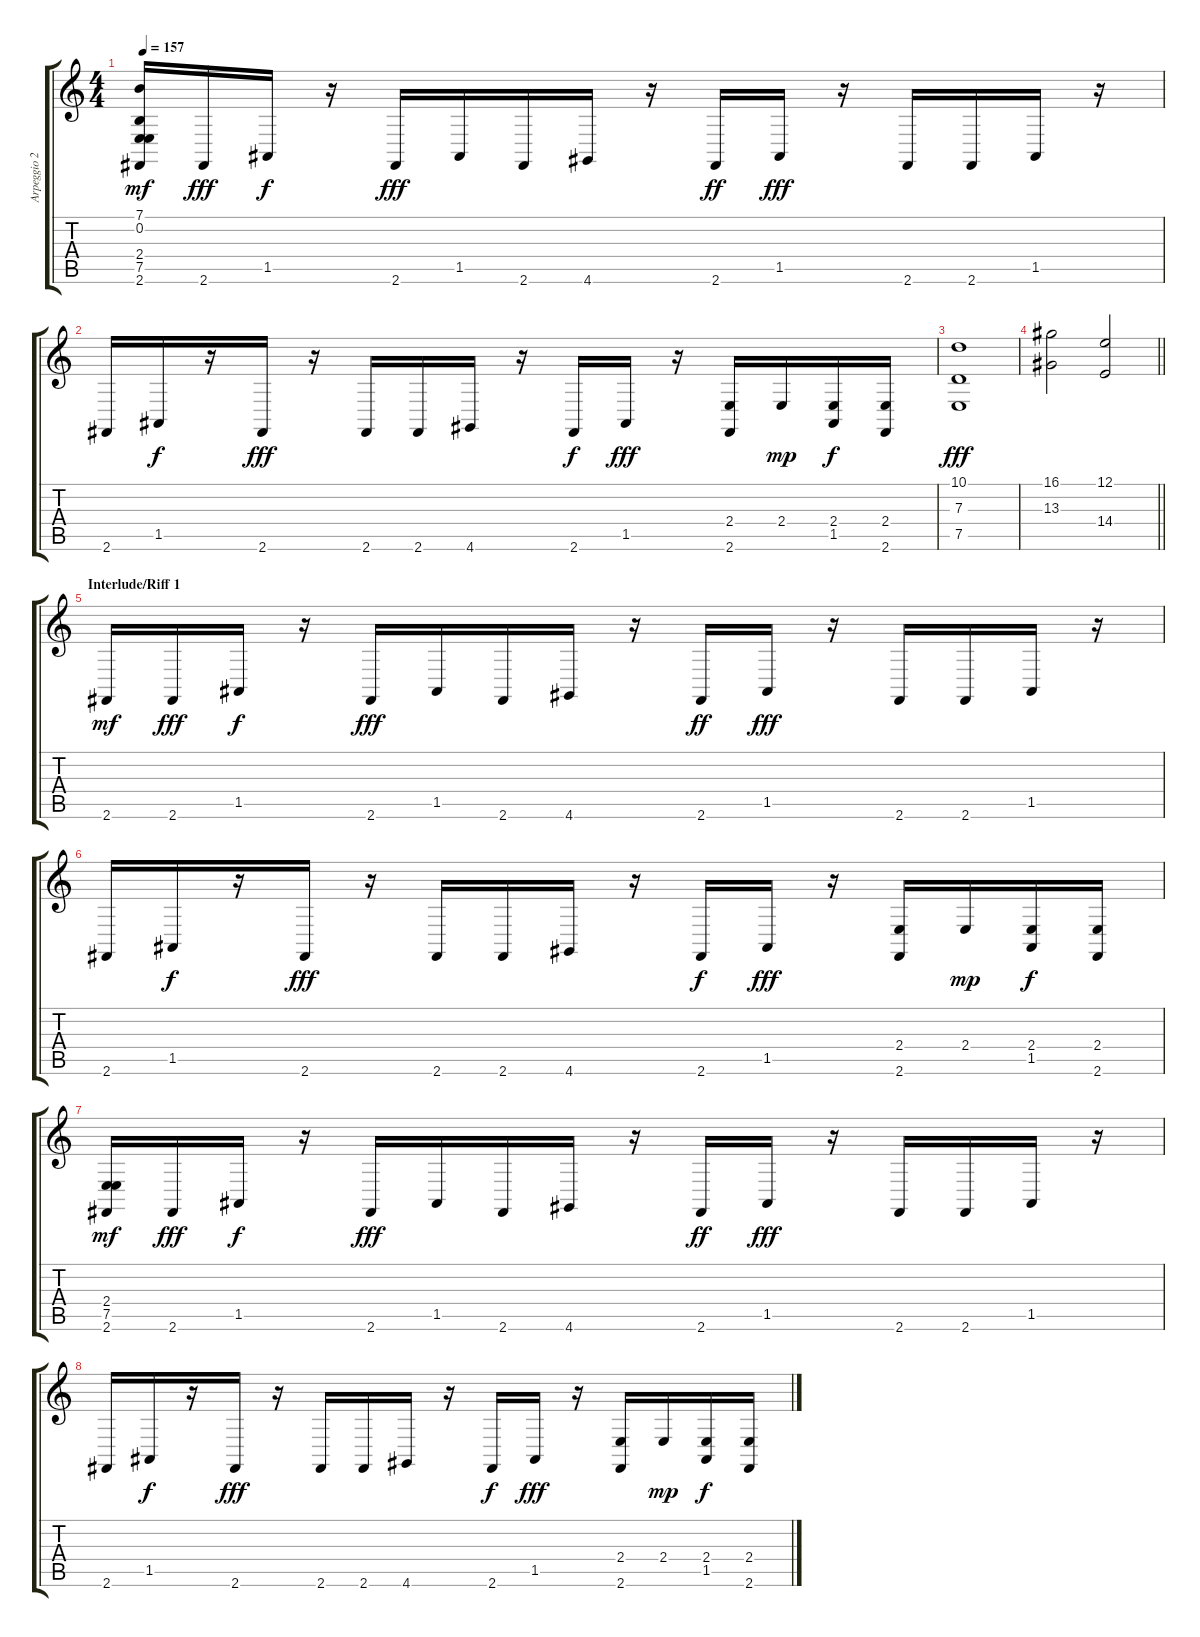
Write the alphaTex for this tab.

\track ("Arpeggio 2" "Arpeggio 2") {instrument lead3calliope}
\staff {score tabs}
\tuning (E4 B3 G3 D3 A2 E2) {hide}
\ts (4 4)
\tempo 157
\clef g2
\ks c
(7.1 0.2 2.4 7.5 2.6).16{dy mf} 2.6.16{dy fff} 1.5.16{dy f} r.16 2.6.16{dy fff} 1.5.16 2.6.16 4.6.16 r.16 2.6.16{dy ff} 1.5.16{dy fff} r.16 2.6.16 2.6.16 1.5.16 r.16 |
2.6.16 1.5.16{dy f} r.16 2.6.16{dy fff} r.16 2.6.16 2.6.16 4.6.16 r.16 2.6.16{dy f} 1.5.16{dy fff} r.16 (2.4 2.6).16 2.4.16{dy mp} (2.4 1.5).16{dy f} (2.4 2.6).16 |
(10.1 7.3 7.5).1{dy fff} |
\barLineRight lightlight
(16.1 13.3).2 (12.1 14.4).2 |
\section ("" "Interlude/Riff 1")
2.6.16{dy mf} 2.6.16{dy fff} 1.5.16{dy f} r.16 2.6.16{dy fff} 1.5.16 2.6.16 4.6.16 r.16 2.6.16{dy ff} 1.5.16{dy fff} r.16 2.6.16 2.6.16 1.5.16 r.16 |
2.6.16 1.5.16{dy f} r.16 2.6.16{dy fff} r.16 2.6.16 2.6.16 4.6.16 r.16 2.6.16{dy f} 1.5.16{dy fff} r.16 (2.4 2.6).16 2.4.16{dy mp} (2.4 1.5).16{dy f} (2.4 2.6).16 |
(2.4 7.5 2.6).16{dy mf} 2.6.16{dy fff} 1.5.16{dy f} r.16 2.6.16{dy fff} 1.5.16 2.6.16 4.6.16 r.16 2.6.16{dy ff} 1.5.16{dy fff} r.16 2.6.16 2.6.16 1.5.16 r.16 |
2.6.16 1.5.16{dy f} r.16 2.6.16{dy fff} r.16 2.6.16 2.6.16 4.6.16 r.16 2.6.16{dy f} 1.5.16{dy fff} r.16 (2.4 2.6).16 2.4.16{dy mp} (2.4 1.5).16{dy f} (2.4 2.6).16
